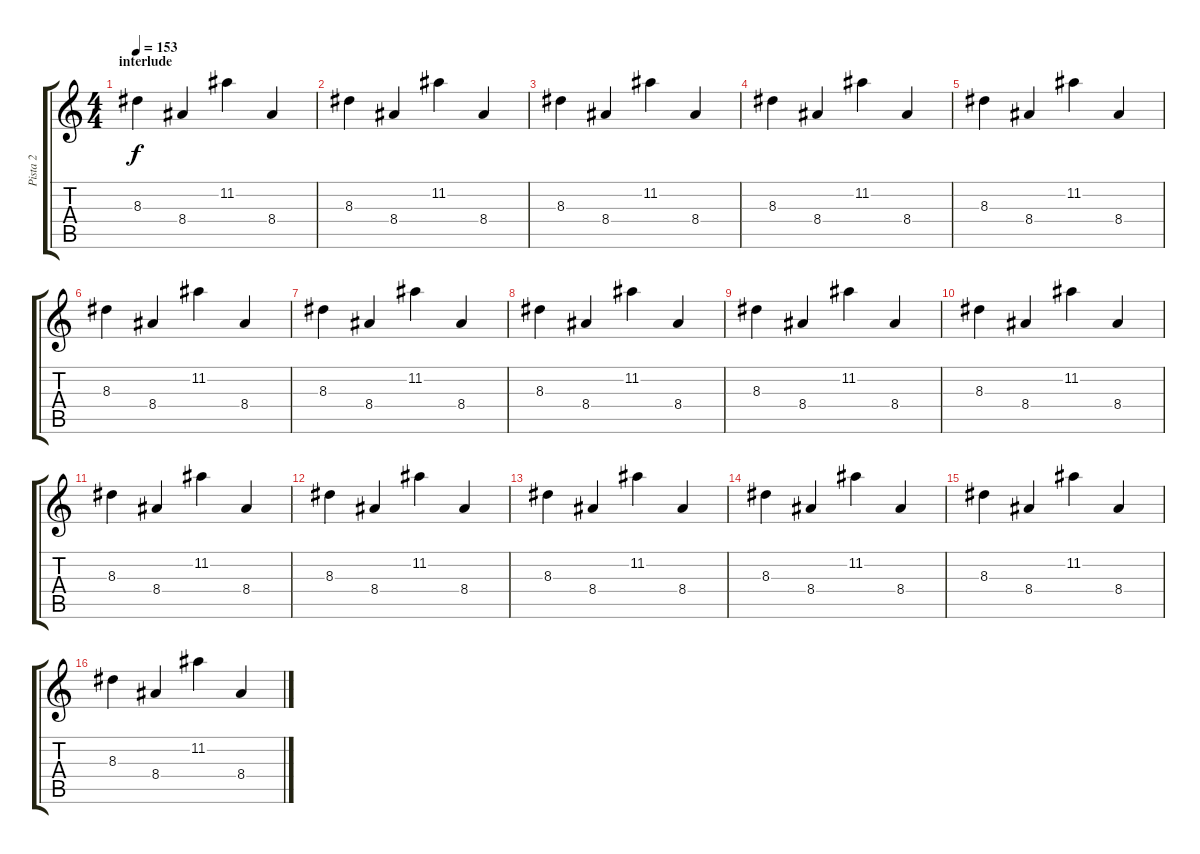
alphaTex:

\track ("Pista 2" "Pista 2") {instrument overdrivenguitar}
\staff {score tabs}
\tuning (E4 B3 G3 D3 A2 E2) {hide}
\ts (4 4)
\section ("" "interlude")
\tempo 153
\clef g2
\ks c
8.3.4{dy f} 8.4.4 11.2.4 8.4.4 |
8.3.4 8.4.4 11.2.4 8.4.4 |
8.3.4 8.4.4 11.2.4 8.4.4 |
8.3.4 8.4.4 11.2.4 8.4.4 |
8.3.4 8.4.4 11.2.4 8.4.4 |
8.3.4 8.4.4 11.2.4 8.4.4 |
8.3.4 8.4.4 11.2.4 8.4.4 |
8.3.4 8.4.4 11.2.4 8.4.4 |
8.3.4 8.4.4 11.2.4 8.4.4 |
8.3.4 8.4.4 11.2.4 8.4.4 |
8.3.4 8.4.4 11.2.4 8.4.4 |
8.3.4 8.4.4 11.2.4 8.4.4 |
8.3.4 8.4.4 11.2.4 8.4.4 |
8.3.4 8.4.4 11.2.4 8.4.4 |
8.3.4 8.4.4 11.2.4 8.4.4 |
8.3.4 8.4.4 11.2.4 8.4.4
